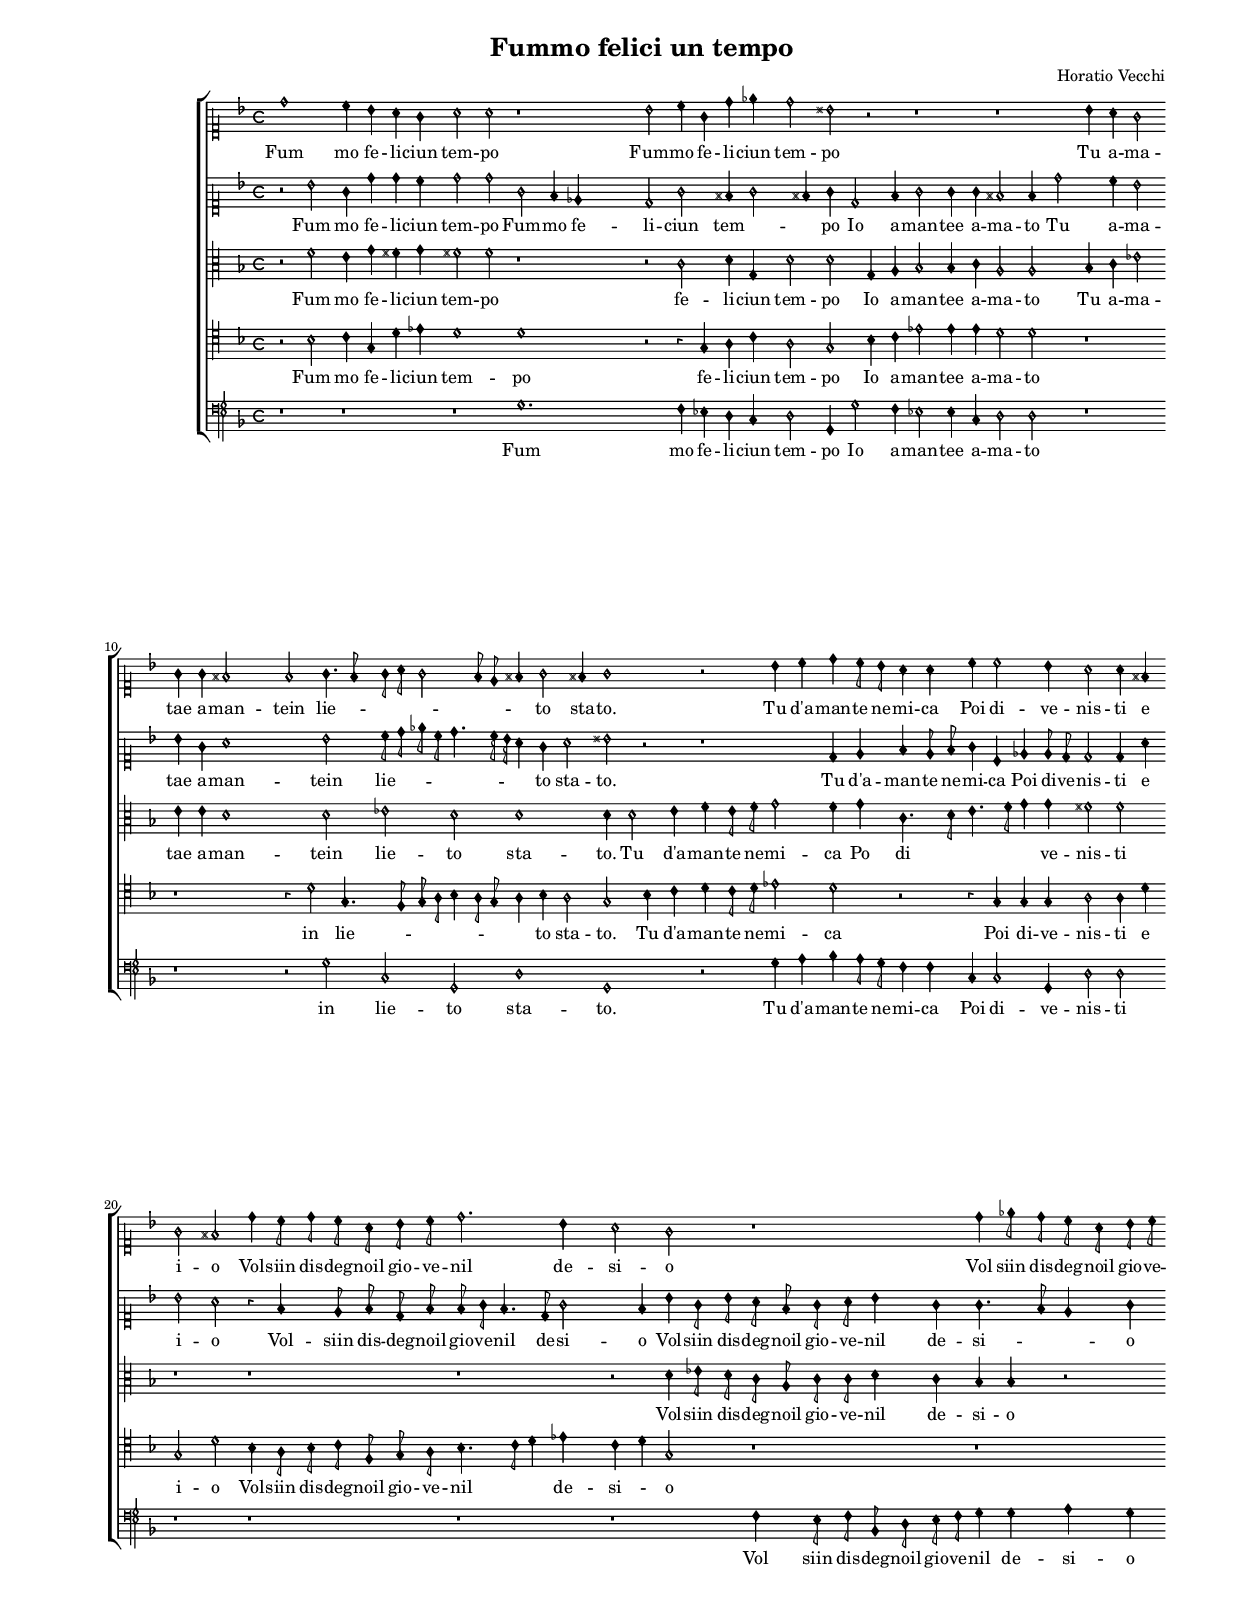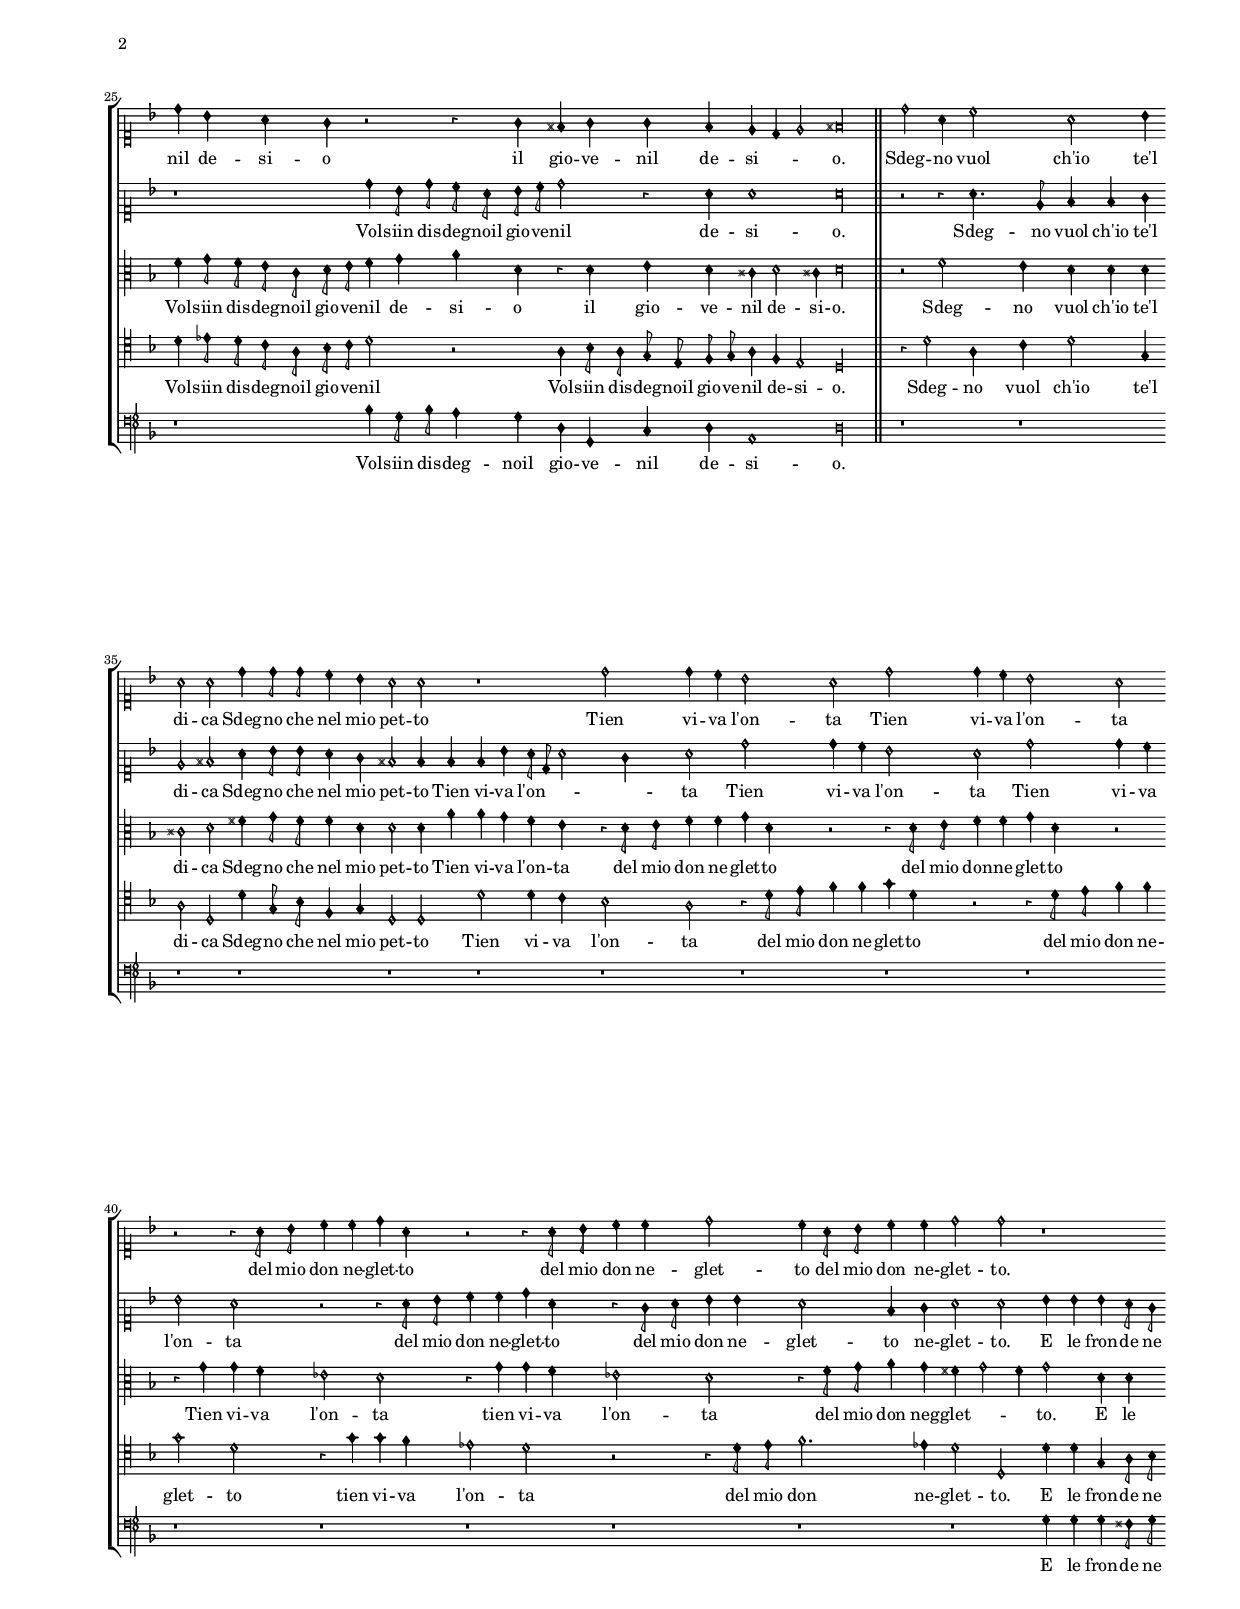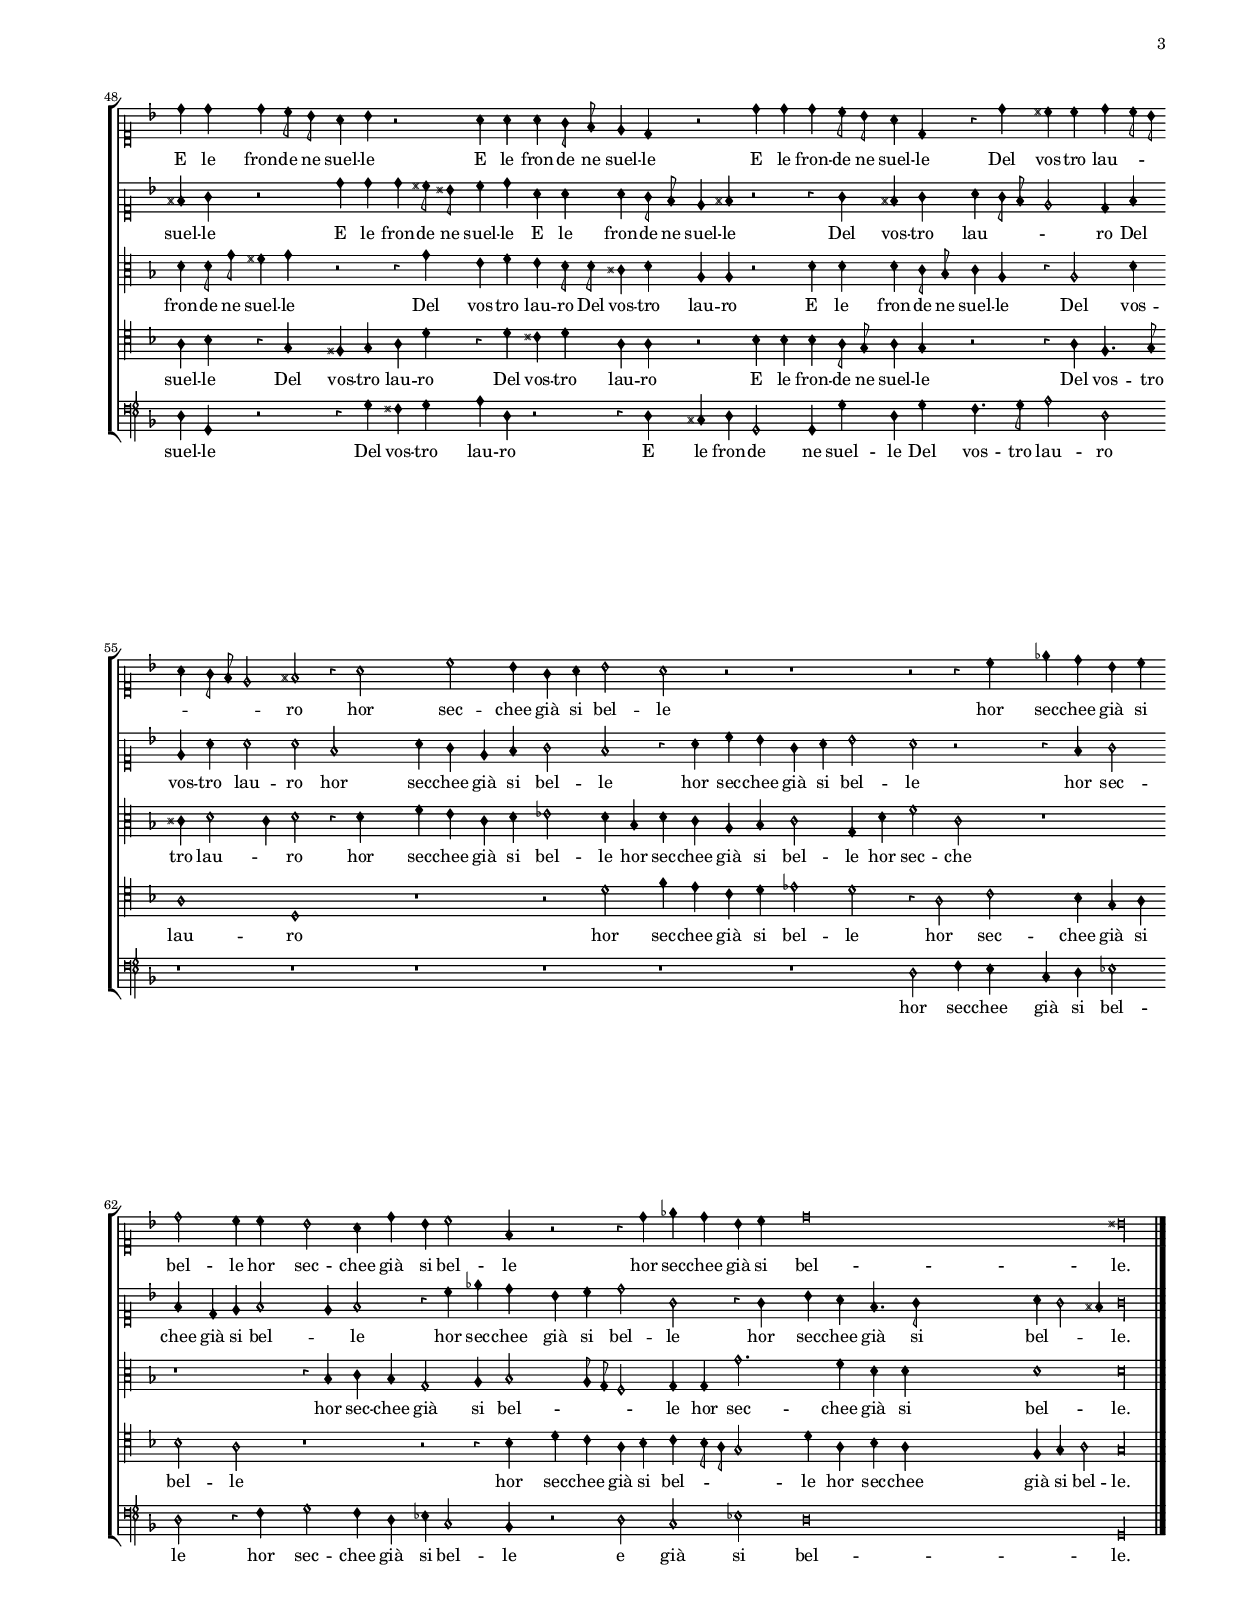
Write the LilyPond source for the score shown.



\version "2.12.0"







#(set-default-paper-size "a4")



\paper {
 top-system-spacing #'basic-distance = #10
  system-system-spacing #'basic-distance = #25
  last-bottom-spacing #'basic-distance = #10



  line-width    = 177.348\mm

  left-margin   = 19.9965\mm

  top-margin    = 12.656\mm
 
 bottom-margin = 12.656\mm

  %%indent = 0 \mm 
 
 %%set to ##t if your score is less than one page:
 
  ragged-last-bottom = ##t 
  ragged-bottom = ##f
 
  %% system-separator-markup = \slashSeparator 
  
}




\header {

    title = "Fummo felici un tempo"
    composer = "Horatio Vecchi"
    
}




AvoiceAA = \relative c'{

\set Score.defaultBarType = "empty"
\override Staff.TimeSignature #'style = #'neomensural
\override Staff.Accidental #'glyph-name-alist = #alteration-mensural-glyph-name-alist
\override Stem #'flag-style = #'mensural
\override Stem #'thickness = #1.0
   \override Voice.NoteHead #'style = #'petrucci
\override Voice.Rest #'style = #'neomensural
\override Score.SpacingSpanner #'spacing-increment = #1.0 % tight spacing     
%% esto se usa para omitir el corchete   override Score.SystemStartBracket #'transparent = ##t
       \clef "petrucci-c1"
   
    \key f \major 
    

    \time 4/4 
 
\autoBeamOff

   d'1      | % 1
  
  c4 bes a g      | % 2
  
  a2 a      | % 3
  
\cadenzaOn
  r1 s2 
\cadenzaOff
  | % 
  
  bes2 c4 g      | % 5
 
   d' ees d2      | % 6
 
   bis r          | % 7
  
\set Score.currentBarNumber = #8
  r1  | % 
\cadenzaOn
  r1 s4 
\cadenzaOff
  | % 9
    bes4 a g2      | % 10
 
\cadenzaOn
   g4 g fis2  s2 
 \cadenzaOff
    | % 11
 
\cadenzaOn
  fis g4. fis8  s8 
    \cadenzaOff
   | % 12
 
   g a g2 fis8 e      | % 13

    fis4 g2 fis!4          | % 14
 
\set Score.currentBarNumber = #15
   g1      | % 15
 
   r2 bes4 c      | % 16
 
   d c8 bes a4 a      | % 17
 
   c c2 bes4      | % 18
 
   a2 a4 fis      | % 19
 
   g2 fis      | % 20
 
   d'4 c8 d c a bes c          | % 21
 
\set Score.currentBarNumber = #22
\cadenzaOn
   d2. bes4  s4 
     \cadenzaOff
    | % 22
 
   a2 g      | % 23
 
   r1  | % 
 
   d'4 ees8 d c a bes c      | % 25
 
   d4 bes a g      | % 26
 
   r2 r4 g      | % 27
 
   fis g g fis          | % 28

\set Score.currentBarNumber = #29
    e d e2     | % 29
 
   fis\longa    \bar "||"  | % 30
 \override Staff.BarLine #'transparent = ##f
 
\cadenzaOn
   d'2 a4 c2  
      \cadenzaOff
   | % 31
 \override Staff.BarLine #'transparent = ##t
    s4 a2 bes4      | % 32
 
   a2 a      | % 33
 
   d4 d8 d c4 bes      | % 34
 
   a2 a          | % 35
 
\set Score.currentBarNumber = #36
\cadenzaOn
   r1  s4 
    \cadenzaOff
   | % 

    d2 d4 c      | % 37
 
   bes2 a      | % 38
 
   d d4 c      | % 39
 
   bes2 a      | % 40
  
  r r4 a8 bes      | % 41
 
   c4 c d a          | % 42
 
\set Score.currentBarNumber = #43
   r2 r4 a8 bes      | % 43
 
   c4 c d2      | % 44
  
  c4 a8 bes c4 c      | % 45
 
   d2 d      | % 46
 
   r1  | %
 
    d4 d d c8 bes      | % 48
 
   a4 bes r2          | % 49
 
\set Score.currentBarNumber = #50
   a4 a a g8 f      | % 50
 
   e4 d r2      | % 51
 
   d'4 d d c8 bes      | % 52

   a4 d, r d'      | % 53

    cis  cis d cis8 bes      | % 54
 
   a4 g8 f e2      | % 55
 
\cadenzaOn
   fis r4 a2  
   \cadenzaOff
        | % 56
 
\set Score.currentBarNumber = #57
   s4 c2 bes4      | % 57
 
   g a bes2      | % 58
 
   a r      | % 59
 
   r1  | % 

\cadenzaOn
    r2 r4 c s4 
 \cadenzaOff
     | % 61
 
   ees d bes c      | % 62
 
\cadenzaOn
   d2 c4 c  s4 
  \cadenzaOff
        | % 63
 
\set Score.currentBarNumber = #64
   bes2 a4 d      | % 64
 
\cadenzaOn
   bes c2 f,4   s4 
   \cadenzaOff
   | % 65

    r2 r4 d'      | % 66
 
\cadenzaOn
   ees d bes c s4 
    \cadenzaOff
     | % 67
  
  \cadenzaOn
  d\breve       
  \cadenzaOff | % 68
  
  s1    | % 69
 
   bis\longa \bar "|." 

\override Staff.BarLine #'transparent = ##f
}% end of last bar in partorvoice

 






AvoiceBA = \relative c'{

  \override Staff.TimeSignature #'style = #'neomensural
\override Staff.Accidental #'glyph-name-alist = #alteration-mensural-glyph-name-alist
\override Stem #'flag-style = #'mensural
\override Stem #'thickness = #1.0
   \override Voice.NoteHead #'style = #'petrucci
\override Voice.Rest #'style = #'neomensural  
\override Score.SpacingSpanner #'spacing-increment = #1.0 % tight spacing     
  \clef "petrucci-c1"
    \key f \major 
    

    \time 4/4 
  
\autoBeamOff

  r2 bes'      | % 1
  
  g4 d' d c      | % 2
 
   d2 d      | % 3
 
\cadenzaOn
   g, f4 ees  s2 
\cadenzaOff
      | % 4
  
  d2 g      | % 5
  
  fis4 g2 fis!4      | % 6
 
   g d2 f4      | % 7
 
   g2 g4 g      | % 8
 
\cadenzaOn
   fis2  fis4 d'2 
   \cadenzaOff
     | % 9
  
  s4 c bes2      | % 10
 
\cadenzaOn
   bes4 g a1  
    \cadenzaOff
     | % 11
 
\cadenzaOn
   s2 bes   s8 
  \cadenzaOff
    | % 12
 
   c8 d ees c d4. c16 bes      | % 13
 
   a4 g a2      | % 14
 
   bis r      | % 15
 
   r1  | % 
 
   d,4 e f e8 f      | % 17
 
   g4 c, ees  ees8 d      | % 18
 
   d2 d4 a'      | % 19
 
   bes2 a      | % 20
 
   r4 f e8 f d f      | % 21
 
\cadenzaOn
   f g f4. d8 g2  
   \cadenzaOff
   | % 22

    s4 f bes g8 bes      | % 23
 
   a f g a bes4 g      | % 24
 
   g4. f8 e4 g      | % 25
 
   r1  | % 

    d'4 bes8 d c a bes c      | % 27
 
   d2 r4 a      | % 28
 
   a1     | % 29
 
   a\longa \bar "||"     | % 30
  \override Staff.BarLine #'transparent = ##f
\cadenzaOn
   r2 r4 a4. s8 
     \cadenzaOff
    | % 31
  \override Staff.BarLine #'transparent = ##t
   s8 e f4 f g      | % 32
 
   e2 fis      | % 33
 
   a4 bes8 bes a4 g      | % 34
 
   fis2 fis4 fis      | % 35
 
\cadenzaOn
    f bes a8 d, a'2 
     \cadenzaOff
   | % 36
 
   s4 g a2      | % 37
 
   d d4 c      | % 38
 
   bes2 a      | % 39
  
  d d4 c      | % 40
  
  bes2 a      | % 41
 
   r r4 a8 bes      | % 42
 
   c4 c d a      | % 43
 
   r g8 a bes4 bes      | % 44
 
   a2 f4 g      | % 45
  
  a2 a      | % 46

    bes4 bes bes a8 g      | % 47
 
   fis4 g r2      | % 48
 
   d'4 d d cis8 bis      | % 49

     c4 d a a      | % 50
 
   a g8 f e4 fis      | % 51
 
   r2 r4 g      | % 52
 
   fis g a g8 fis      | % 53
 
   e2 d4 f      | % 54

    e a a2      | % 55
 
\cadenzaOn
   a f   s4 
      \cadenzaOff
   | % 56
 
   a4 g e f      | % 57
 
   g2 f      | % 58
 
   r4 a c bes      | % 59
 
   g a bes2      | % 60
 
\cadenzaOn
   a r  s4 
     \cadenzaOff
   | % 61
 
   r4 f g2      | % 62
 
\cadenzaOn
   f4 d e f2 
    \cadenzaOff
    | % 63

    s4 e f2      | % 64
 
\cadenzaOn
   r4 c' ees d  s4 
     \cadenzaOff
    | % 65
 
   bes c d2      | % 66

\cadenzaOn
    g, r4 g  s4 
    \cadenzaOff
    | % 67
 
 \cadenzaOn
   bes a f4. g8 s1  
   \cadenzaOff | % 68
 
   a4 g2 fis4    | % 69
 
   g\longa \bar "|." 
\override Staff.BarLine #'transparent = ##f
}% end of last bar in partorvoice

 






AvoiceCA = \relative c{

 \override Staff.TimeSignature #'style = #'neomensural
\override Staff.Accidental #'glyph-name-alist = #alteration-mensural-glyph-name-alist
\override Stem #'flag-style = #'mensural
\override Stem #'thickness = #1.0
   \override Voice.NoteHead #'style = #'petrucci
\override Voice.Rest #'style = #'neomensural
\override Score.SpacingSpanner #'spacing-increment = #1.0 % tight spacing     
    \clef "petrucci-c3"
    
   \key f \major 
    

    \time 4/4 
 
\autoBeamOff

   r2 f'      | % 1
  
  e4 g fis g      | % 2
   
 fis2  fis      | % 3
 
\cadenzaOn
   r1 s2 
\cadenzaOff
   | % 

    r2 c      | % 5
 
   d4 g, d'2      | % 6
  
  d g,4 a      | % 7
  
  bes2 bes4 c      | % 8
 
\cadenzaOn
   a2 a   s4 
 \cadenzaOff
   | % 9
  
  bes4 c ees2      | % 10
 
\cadenzaOn
    e4 e d1  
 \cadenzaOff
     | % 11
 
\cadenzaOn
   s2 d  s8  
 \cadenzaOff
   | % 12
 
   ees2 d      | % 13
 
   d1      | % 14
 
   d4 d2 e4      | % 15
 
   f e8 f g2      | % 16
 
   f4 g c,4. d8      | % 17

    e4. f8 g4 g      | % 18

    fis2  fis      | % 19
 
   r1  | % 
   r1 | % 21 
\cadenzaOn
   r1 s4 
 \cadenzaOff
  | % 22
    r2 d4 ees8 d      | % 23
 
   c a c c d4 c      | % 24
  
  bes bes r2      | % 25
 
   f'4 g8 f e c d e      | % 26
 
   f4 g a d,      | % 27
  
  r d e d      | % 28
 
   cis d2  cis!4    | % 29
 
   d\longa    \bar "||"  | % 30
  \override Staff.BarLine #'transparent = ##f
\cadenzaOn
   r2 f  s4 
   \cadenzaOff
   | % 31
  \override Staff.BarLine #'transparent = ##t
   e4 d d d      | % 32

    cis2 d      | % 33
 
   fis4 g8  fis  fis4 d      | % 34
 
   d2 d4 a'      | % 35
 
\cadenzaOn
   a g f e   s4 
    \cadenzaOff
    | % 36
 
   r d8 e f4 f      | % 37

    g d r2      | % 38
 
   r4 d8 e f4 f      | % 39
 
   g d r2      | % 40
 
   r4 g g f      | % 41
 
   ees2 d      | % 42
 
   r4 g g f      | % 43
 
   ees2 d      | % 44
 
   r4 f8 g a4 g      | % 45
 
   fis g2  fis4      | % 46
 
   g2 d4 d      | % 47
 
   d d8 g fis4 g      | % 48
 
   r2 r4 g      | % 49
 
   e f e d8 d      | % 50
 
   cis4 d a a      | % 51
 
   r2 d4 d      | % 52
 
   d c8 bes c4 a      | % 53
 
   r a2 d4      | % 54
 
   cis d2  cis4      | % 55
 
 \cadenzaOn
  d2 r4 d  s4 
    \cadenzaOff
     | % 56
 
   f e c d      | % 57
  
  ees2 d4 bes      | % 58
 
   d c a bes      | % 59
 
   c2 g4 d'      | % 60
 
\cadenzaOn
   f2 c  s4 
    \cadenzaOff
    | % 61
  
  r1  | % 

\cadenzaOn
  r1 s4 
  \cadenzaOff
   | % 63 
   r4 bes c bes      | % 64
 
\cadenzaOn
  g2 a4 bes2   
  \cadenzaOff
    | % 65
 
   s4 a8 g f2      | % 66
 
\cadenzaOn
   g4 g g'2. 
   \cadenzaOff
     | % 67
 
 \cadenzaOn
   s4 f d d   s1  
  \cadenzaOff   | % 68
 
   d1    | % 69
 
   d\longa \bar "|." 
\override Staff.BarLine #'transparent = ##f
}% end of last bar in partorvoice

 





AvoiceDA = \relative c{

     \override Staff.TimeSignature #'style = #'neomensural
\override Staff.Accidental #'glyph-name-alist = #alteration-mensural-glyph-name-alist
\override Stem #'flag-style = #'mensural
\override Stem #'thickness = #1.0
   \override Voice.NoteHead #'style = #'petrucci
\override Voice.Rest #'style = #'neomensural
\override Score.SpacingSpanner #'spacing-increment = #1.0 % tight spacing     
    \clef "petrucci-c4"

    \key f \major 
    
 
    \time 4/4 
 
\autoBeamOff

   r2 bes'      | % 1
 
   c4 g d' ees      | % 2
 
   d1      | % 3
  
\cadenzaOn
  d    s2 
\cadenzaOff
    | % 4
  
 r2 r4 g,      | % 5

    a c a2      | % 6
  
  g bes4 c      | % 7
  
  ees2  ees4 ees      | % 8
 
\cadenzaOn
   d2 d  s4 
   \cadenzaOff
   | % 9
 
   r1  | % 

\cadenzaOn
   r1 s2  
  \cadenzaOff
  | % 11
\cadenzaOn
    r4 d2 g,4.  
    \cadenzaOff
   | % 12
 
   s8 f g a bes4 a8 g      | % 13
 
   a4 bes a2      | % 14
 
   g bes4 c      | % 15
 
   d c8 d ees2      | % 16
 
   d r      | % 17
 
   r4 g, g g      | % 18
  
  a2 a4 d      | % 19
 
   g,2 d'      | % 20
 
   bes4 a8 bes c f, g a      | % 21
 
\cadenzaOn
   bes4. c8 d4 ees  s4 
    \cadenzaOff
    | % 22
 
   c d g,2      | % 23
 
   r1  | % 

   r1 | % 25
    d'4 ees8 d c a bes c      | % 26
 
   d2 r      | % 27
 
   a4 bes8 a g e f g      | % 28
 
   a4 f e2   | % 29
 
   d\longa   \bar "||"   | % 30
   \override Staff.BarLine #'transparent = ##f
\cadenzaOn
  r4 d'2 a4  s4 
   \cadenzaOff
     | % 31
   \override Staff.BarLine #'transparent = ##t
  c d2 g,4      | % 32
  
  a2 d,      | % 33
 
   d'4 g,8 bes  f4 g      | % 34
 
   d2 d      | % 35

\cadenzaOn
   d' d4 c  s4 
   \cadenzaOff
     | % 36
 
   bes2 a      | % 37

    r4 d8 e f4 f      | % 38
 
   g d r2      | % 39
 
   r4 d8 e f4 f      | % 40
 
   g2 d      | % 41
 
   r4 g g f      | % 42
 
   ees2 d      | % 43
 
   r r4 d8 e      | % 44
 
   f2. ees4      | % 45
 
   d2 d,      | % 46
 
   d'4 d g, a8 bes      | % 47
 
   a4 bes r g      | % 48
 
   fis g a d      | % 49
 
   r d cis d      | % 50
  
  a a r2      | % 51
 
   bes4 bes bes a8 g      | % 52
 
   a4 g r2      | % 53
 
   r4 a f4. g8      | % 54
 
   a1      | % 55
 
\cadenzaOn
   d,  s4 
   \cadenzaOff
     | % 56
 
   r1  | % 
  
  r2 d'      | % 58
  
  f4 e c d      | % 59
  
  ees2 d      | % 60
 
\cadenzaOn
   r4 a2 c2 
   \cadenzaOff
     | % 61
 
   s4 bes g a      | % 62
 
\cadenzaOn
   bes2 a  s4 
   \cadenzaOff
      | % 63
 
   r1  | % 
 
\cadenzaOn
   r2 r4 bes  s4 
   \cadenzaOff
    | % 65
 
   d c a bes      | % 66
 
\cadenzaOn
   c bes8 a g2  s4 
   \cadenzaOff
    | % 67
 
 \cadenzaOn
   d'4 a bes a  s1  
     \cadenzaOff  | % 68
 
   f4 g a2     | % 69
 
   g\longa \bar "|." 
\override Staff.BarLine #'transparent = ##f
}% end of last bar in partorvoice

 





AvoiceEA = \relative c{

   \override Staff.TimeSignature #'style = #'neomensural
\override Staff.Accidental #'glyph-name-alist = #alteration-mensural-glyph-name-alist
\override Stem #'flag-style = #'mensural
\override Stem #'thickness = #1.0
   \override Voice.NoteHead #'style = #'petrucci
\override Voice.Rest #'style = #'neomensural
\override Score.SpacingSpanner #'spacing-increment = #1.0 % tight spacing 
      \clef "petrucci-f4"   
    \key f \major 
    

    \time 4/4 
 
\autoBeamOff

   r1  | % 
 
   r1 | % 2 
   r1 | % 3
\cadenzaOn
   g'1. 
\cadenzaOff
        | % 4
 
   s2 f4 ees      | % 5
 
   d c d2      | % 6
 
   g,4 g'2 f4      | % 7
 
   ees2  ees4 c      | % 8
  
\cadenzaOn
  d2 d  s4 
  \cadenzaOff
    | % 9
  
  r1  | % 

\cadenzaOn
  r1 s2 
 \cadenzaOff
    | % 11
\cadenzaOn
    r2 g  s8 
   \cadenzaOff
    | % 12
 
   c,2 g      | % 13
 
   d'1      | % 14
  
  g,      | % 15
 
   r2 g'4 a      | % 16
  
  bes a8 g f4 f      | % 17
 
   c c2 g4      | % 18
  
  d'2 d      | % 19
 
   r1  | % 

   r1 | % 21 
\cadenzaOn
   r1 s4 
  \cadenzaOff
  | % 22 
   r1 | % 23
    f4 e8 f bes, d e f      | % 24
 
   g4 g a g      | % 25

    r1  | % 
 
   bes4 g8 bes a4 g      | % 27
   
 d g, c d      | % 28
 
   a1    | % 29
 
   d\longa  \bar "||"      | % 30
  \override Staff.BarLine #'transparent = ##f
\cadenzaOn
   r1 s4 
  \cadenzaOff
  | % 
 \override Staff.BarLine #'transparent = ##t
   r1 | % 32 
   r1 | % 33 
   r1 | % 34 
   r1 | % 35 
\cadenzaOn
   r1 s4 
  \cadenzaOff
  | % 36 
   r1 | % 37 
   r1 | % 38 
   r1 | % 39 
   r1 | % 40 
   r1 | % 41 
   r1 | % 42 
   r1 | % 43 
   r1 | % 44 
   r1 | % 45 
   r1 | % 46
    g4 g g fis8 g      | % 47
 
   d4 g, r2      | % 48
 
   r4 g' fis g      | % 49
 
   a d, r2      | % 50
 
   r4 d cis d      | % 51
 
   g,2 g4 g'      | % 52
 
   d g f4. g8      | % 53
 
   a2 d,      | % 54
 
   r1  | % 
\cadenzaOn
   r1 s4 
  \cadenzaOff
  | % 56 
   r1 | % 57 
   r1 | % 58 
   r1 | % 59 
   r1 | % 60
\cadenzaOn
    d2 f4 e   s4 
   \cadenzaOff
   | % 61

    c d ees2      | % 62
 
\cadenzaOn
   d r4 f  s4 
    \cadenzaOff
     | % 63
 
   g2 f4 d      | % 64
 
\cadenzaOn
   ees c2 bes4  s4 
     \cadenzaOff
     | % 65
 
   r2 d      | % 66
 
\cadenzaOn
   c ees   s4 
    \cadenzaOff
    | % 67
 
 \cadenzaOn
   d\breve  
   \cadenzaOff   | % 68
 
   s1     | % 69
 
   g,\longa \bar "|." 
\override Staff.BarLine #'transparent = ##f
}% end of last bar in partorvoice




      ApartAverseA = \lyricmode { 

\set stanza = \skip4 Fum  mo fe -- li -- ciun tem
  -- po Fum -- mo fe -- li -- ciun tem -- po Tu a -- ma -- tae a --
  man -- tein lie -- \skip4 \skip4 \skip4 \skip4 \skip4 \skip4 \skip4 to sta -- to.
  Tu d'a -- man -- te ne -- mi -- ca Poi di -- ve -- nis -- ti e i -- o
  Vol -- siin dis -- deg -- noil gio -- ve -- nil de -- si -- o Vol siin dis -- deg -- noil gio -- ve -- nil de -- si --
  o il gio -- ve -- nil de -- si -- \skip4 \skip4 o. Sdeg -- no
  vuol   ch'io te'l di -- ca Sdeg -- no che nel mio pet -- to Tien
  vi -- va l'on -- ta Tien vi -- va l'on -- ta del mio don ne -- glet
  -- to del mio don ne -- glet -- to del mio don ne -- glet -- to. E le fron --
  de ne suel -- le E le fron -- de ne suel -- le E le fron -- de ne suel -- le
  Del vos -- tro lau -- \skip4 \skip4 \skip4 \skip4 \skip4 \skip4 ro hor   sec
  -- chee già si bel -- le hor sec -- chee già si bel -- le hor
  sec -- chee già si bel -- le hor sec -- chee già si bel -- le.
}
      


ApartBverseA = \lyricmode { 
\set stanza = \skip4  Fum  mo fe -- li -- ciun tem
  -- po Fum -- mo fe -- li -- ciun tem -- \skip4 \skip4 po Io a -- man
  -- tee a -- ma -- to Tu   a -- ma -- tae a -- man -- tein lie --
  \skip4 \skip4 \skip4 \skip4 \skip4 \skip4 \skip4 to sta -- to. Tu d'a -- man -- te ne -- mi -- ca Poi
  di -- ve -- nis -- ti e i -- o Vol -- siin dis -- deg -- noil gio -- ve -- nil de -- si -- o Vol --
  siin dis -- deg -- noil gio -- ve -- nil  de -- si -- \skip4 \skip4 o Vol -- siin dis -- deg -- noil gio -- ve -- nil 
  de -- si -- o. Sdeg -- no vuol ch'io te'l di -- ca Sdeg -- no che nel
  mio pet -- to Tien vi -- va l'on -- \skip4 \skip4 \skip4 ta Tien vi -- va
  l'on -- ta Tien vi -- va l'on -- ta del mio don ne -- glet -- to del mio
  don ne -- glet -- to ne -- glet -- to. E le fron -- de ne suel -- le E
  le fron -- de ne suel -- le E le fron -- de ne suel -- le Del vos -- tro
  lau -- \skip4 \skip4 \skip4  ro Del vos -- tro lau -- ro hor sec -- chee
  già si bel -- le hor sec -- chee già si bel -- le hor sec --
  chee già si bel -- \skip4 le hor sec -- chee già si bel -- le
  hor sec -- chee già si bel -- \skip4 \skip4 le.
}
      


ApartCverseA = \lyricmode { 
\set stanza = \skip4 Fum  mo fe -- li -- ciun
  tem -- po fe -- li -- ciun tem -- po Io a -- man -- tee a -- ma --
  to Tu a -- ma -- tae a -- man -- tein lie -- to sta -- to. Tu d'a
  -- man -- te ne -- mi -- ca Po di   \skip4 \skip4 \skip4 \skip4 ve -- nis
  -- ti Vol -- siin dis -- deg -- noil gio -- ve -- nil de -- si -- o Vol -- siin dis -- deg -- noil gio -- ve -- nil de
  -- si -- o il gio -- ve -- nil de -- si -- o. Sdeg -- no vuol
  ch'io te'l di -- ca Sdeg -- no che nel mio pet -- to Tien vi -- va
  l'on -- ta del mio don ne -- glet -- to del mio don -- ne -- glet -- to
  Tien vi -- va l'on -- ta tien vi -- va l'on -- ta del mio don neg --
  glet -- \skip4 \skip4 to. E le fron -- de ne suel -- le Del vos -- tro
  lau -- ro Del vos -- tro lau -- ro E le fron -- de ne suel -- le Del vos --
  tro lau -- \skip4 ro hor sec -- chee già si bel -- le hor sec --
  chee già si bel -- le hor sec -- che hor sec -- chee già si bel
  -- \skip4 \skip4 \skip4 le hor sec -- chee già si bel -- le.
}
      


ApartDverseA = \lyricmode { 
\set stanza = \skip4 Fum  mo fe -- li -- ciun
  tem -- po fe -- li -- ciun tem -- po Io a -- man -- tee a -- ma --
  to in lie -- \skip4 \skip4 \skip4 \skip4 \skip4 \skip4 \skip4 to sta -- to. Tu d'a -- man -- te ne --
  mi -- ca Poi di -- ve -- nis -- ti e i -- o Vol -- siin dis -- deg -- noil gio -- ve -- nil \skip4 \skip4 de -- si -- \skip4 o Vol -- siin dis -- deg -- noil gio -- ve -- nil Vol --
  siin dis -- deg -- noil gio -- ve -- nil  de -- si -- o. Sdeg -- no vuol ch'io te'l di
  -- ca Sdeg -- no che nel mio pet -- to Tien vi -- va l'on -- ta del mio
  don ne -- glet -- to del mio don ne -- glet -- to tien vi -- va l'on
  -- ta del mio don ne -- glet -- to. E le fron -- de ne suel -- le Del vos --
  tro lau -- ro Del vos -- tro lau -- ro E le fron -- de ne suel -- le
  Del vos -- tro lau -- ro hor sec -- chee già si bel -- le hor sec
  -- chee già si bel -- le hor sec -- chee già si bel -- \skip4
  \skip4 \skip4 le hor sec -- chee già si bel -- le.
}
      


ApartEverseA = \lyricmode { 
\set stanza = \skip4 Fum  mo fe -- li -- ciun
  tem -- po Io a -- man -- tee a -- ma -- to in lie -- to sta -- to. Tu
  d'a -- man -- te ne -- mi -- ca Poi di -- ve -- nis -- ti Vol siin dis -- deg -- noil gio -- ve -- nil de -- si -- o Vol -- siin dis -- deg -- noil gio -- ve -- nil de
  -- si -- o. E le fron -- de ne suel -- le Del vos -- tro lau -- ro E
  le fron -- de ne suel -- le Del vos -- tro lau -- ro hor sec -- chee
  già si bel -- le hor sec -- chee già si bel -- le e già si bel
  -- le.
}






\score {
 
    << 

        \context StaffGroup = G<<
 
            \context Staff = ApartA << 

                \context Voice = AvoiceAA \AvoiceAA

            >>

              \context Lyrics = ApartAverseA\lyricsto AvoiceAA  \ApartAverseA


            \context Staff = ApartB <<
 
                \context Voice = AvoiceBA \AvoiceBA

            >>


			   \context Lyrics = ApartBverseA\lyricsto AvoiceBA  \ApartBverseA

            \context Staff = ApartC <<
 
                \context Voice = AvoiceCA \AvoiceCA

            >>

			

			     \context Lyrics = ApartCverseA\lyricsto AvoiceCA  \ApartCverseA
 
 
           \context Staff = ApartD <<
 
                \context Voice = AvoiceDA \AvoiceDA
 
           >>


		        \context Lyrics = ApartDverseA\lyricsto AvoiceDA  \ApartDverseA

		   
            \context Staff = ApartE <<
 
                \context Voice = AvoiceEA \AvoiceEA

            >>


			    \context Lyrics = ApartEverseA\lyricsto AvoiceEA  \ApartEverseA


        >> %end of StaffGroupG


 
     \set Score.skipBars = ##t

         \set Score.markFormatter = #format-mark-box-letters %%boxed rehearsal-marks

       \override Score.TimeSignature #'style = #'() %%makes timesigs always numerical

      %% remove previous line to get cut-time/alla breve or common time
 
      \set Score.pedalSustainStyle = #'mixed
 
       %% make spanners comprise the note it end on, so that there is no doubt that this note is included.

       \override Score.TrillSpanner #'(bound-details right padding) = #-2
 
     \override Score.TextSpanner #'(bound-details right padding) = #-1
 
     %% Lilypond's normal textspanners are too weak: 
 
      \override Score.TextSpanner #'dash-period = #1
 
     \override Score.TextSpanner #'dash-fraction = #0.5
 
     %% lilypond chordname font, like mscore jazzfont, is both far too big and extremely ugly (olagunde@start.no):

      \override Score.ChordName #'font-family = #'roman 

      \override Score.ChordName #'font-size =#0
 
      %% In my experience the normal thing in printed scores is maj7 and not the triangle. (olagunde):
 
     \set Score.majorSevenSymbol = \markup {maj7}

  >>

 

 %% Boosey and Hawkes, and Peters, have barlines spanning all staff-groups in a score,

  %% Eulenburg and Philharmonia, like Lilypond, have no barlines between staffgroups.
 
 %% If you want the Eulenburg/Lilypond style, comment out the following line:


  \layout {\context {\Score \override BarLine #'transparent = ##t}}

}%% end of score-block 



#(set-global-staff-size 14)
